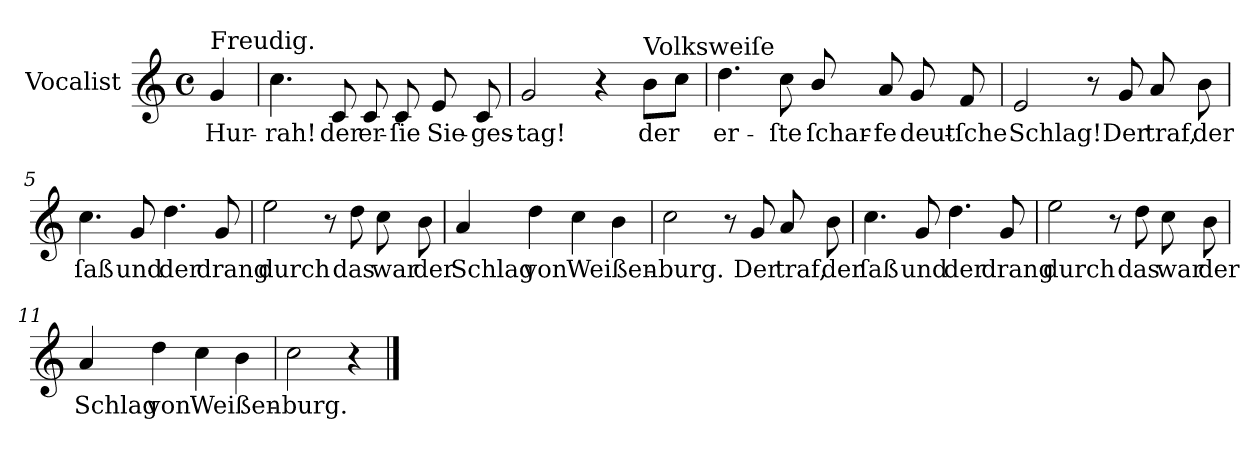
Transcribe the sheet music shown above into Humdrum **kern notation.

**kern	**text
*part1	*part1
*staff1	*staff1
*I"Vocalist	*
*clefG2	*
*k[]	*
*C:	*
*M4/4	*
*met(c)	*
=	=
!LO:TX:a:t=Freudig.	!
4g	Hur-
=1	=1
4.cc	-rah!
8c	der
8c	er-
8c	-ſie
8e	Sie-
8c	-ges-
=2	=2
2g	-tag!
4r	.
!LO:TX:a:t=Volksweiſe	!
8bL	der
8ccJ	.
=3	=3
4.dd	er-
8cc	-ſte
8b/	ſchar-
8a	-fe
8g	deut-
8f	-ſche
=4	=4
2e	Schlag!
8r	.
8g	Der
8a	traf,
8b	der
=5	=5
4.cc	ſaß
8g	und
4.dd	der
8g	drang
=6	=6
2ee	durch
8r	.
8dd	das
8cc	war
8b	der
=7	=7
4a	Schlag
4dd	von
4cc	Weißen-
4b	.
=8	=8
2cc	-burg.
8r	.
8g	Der
8a	traf,
8b	der
=9	=9
4.cc	ſaß
8g	und
4.dd	der
8g	drang
=10	=10
2ee	durch
8r	.
8dd	das
8cc	war
8b	der
=11	=11
4a	Schlag
4dd	von
4cc	Weißen-
4b	.
=12	=12
2cc	-burg.
4r	.
==	==
*-	*-
